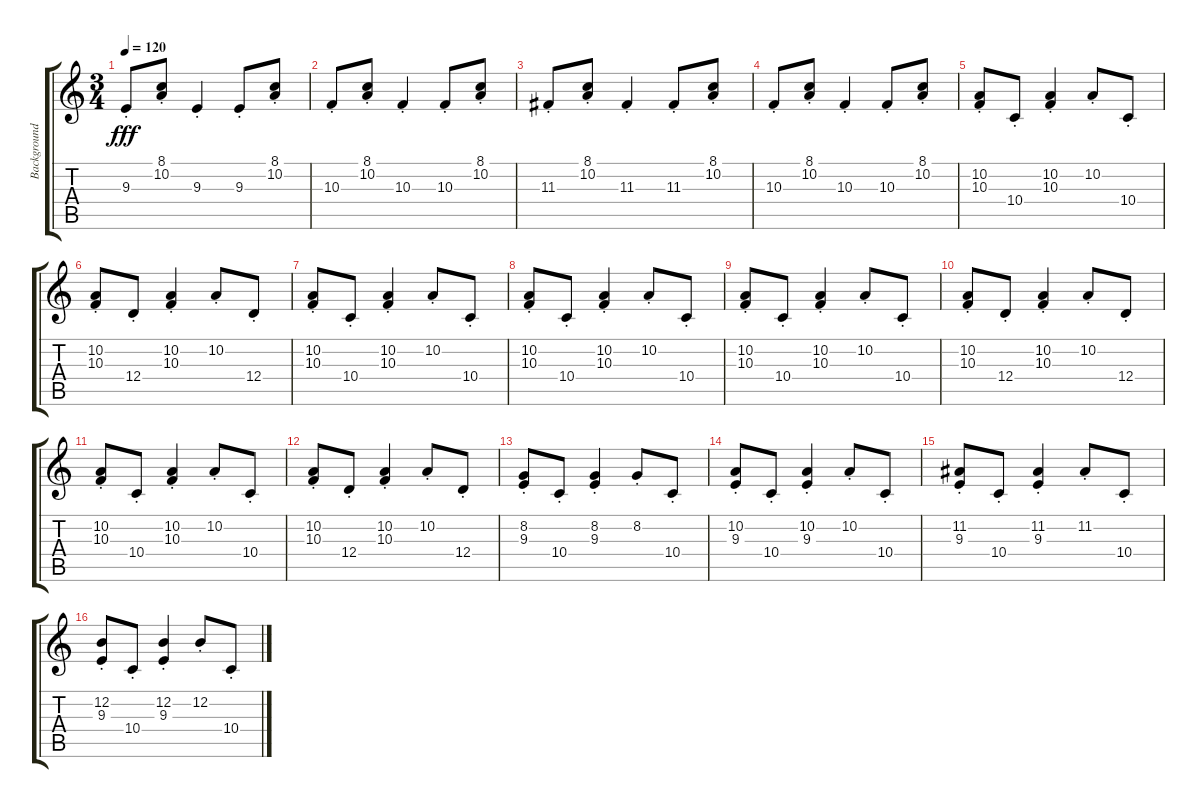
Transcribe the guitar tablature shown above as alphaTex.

\track ("Background" "Background") {instrument synthvoice}
\staff {score tabs}
\tuning (E4 B3 G3 D3 A2 E2) {hide}
\ts (3 4)
\tempo 120
\clef g2
\ks c
9.3{st}.8{dy fff} (8.1{st} 10.2{st}).8 9.3{st}.4 9.3{st}.8 (8.1{st} 10.2{st}).8 |
10.3{st}.8 (8.1{st} 10.2{st}).8 10.3{st}.4 10.3{st}.8 (8.1{st} 10.2{st}).8 |
11.3{st}.8 (8.1{st} 10.2{st}).8 11.3{st}.4 11.3{st}.8 (8.1{st} 10.2{st}).8 |
10.3{st}.8 (8.1{st} 10.2{st}).8 10.3{st}.4 10.3{st}.8 (8.1{st} 10.2{st}).8 |
(10.2{st} 10.3{st}).8 10.4{st}.8 (10.2{st} 10.3{st}).4 10.2{st}.8 10.4{st}.8 |
(10.2{st} 10.3{st}).8 12.4{st}.8 (10.2{st} 10.3{st}).4 10.2{st}.8 12.4{st}.8 |
(10.2{st} 10.3{st}).8 10.4{st}.8 (10.2{st} 10.3{st}).4 10.2{st}.8 10.4{st}.8 |
(10.2{st} 10.3{st}).8 10.4{st}.8 (10.2{st} 10.3{st}).4 10.2{st}.8 10.4{st}.8 |
(10.2{st} 10.3{st}).8 10.4{st}.8 (10.2{st} 10.3{st}).4 10.2{st}.8 10.4{st}.8 |
(10.2{st} 10.3{st}).8 12.4{st}.8 (10.2{st} 10.3{st}).4 10.2{st}.8 12.4{st}.8 |
(10.2{st} 10.3{st}).8 10.4{st}.8 (10.2{st} 10.3{st}).4 10.2{st}.8 10.4{st}.8 |
(10.2{st} 10.3{st}).8 12.4{st}.8 (10.2{st} 10.3{st}).4 10.2{st}.8 12.4{st}.8 |
(8.2{st} 9.3{st}).8 10.4{st}.8 (8.2{st} 9.3{st}).4 8.2{st}.8 10.4{st}.8 |
(10.2{st} 9.3{st}).8 10.4{st}.8 (10.2{st} 9.3{st}).4 10.2{st}.8 10.4{st}.8 |
(11.2{st} 9.3{st}).8 10.4{st}.8 (11.2{st} 9.3{st}).4 11.2{st}.8 10.4{st}.8 |
(12.2{st} 9.3{st}).8 10.4{st}.8 (12.2{st} 9.3{st}).4 12.2{st}.8 10.4{st}.8
